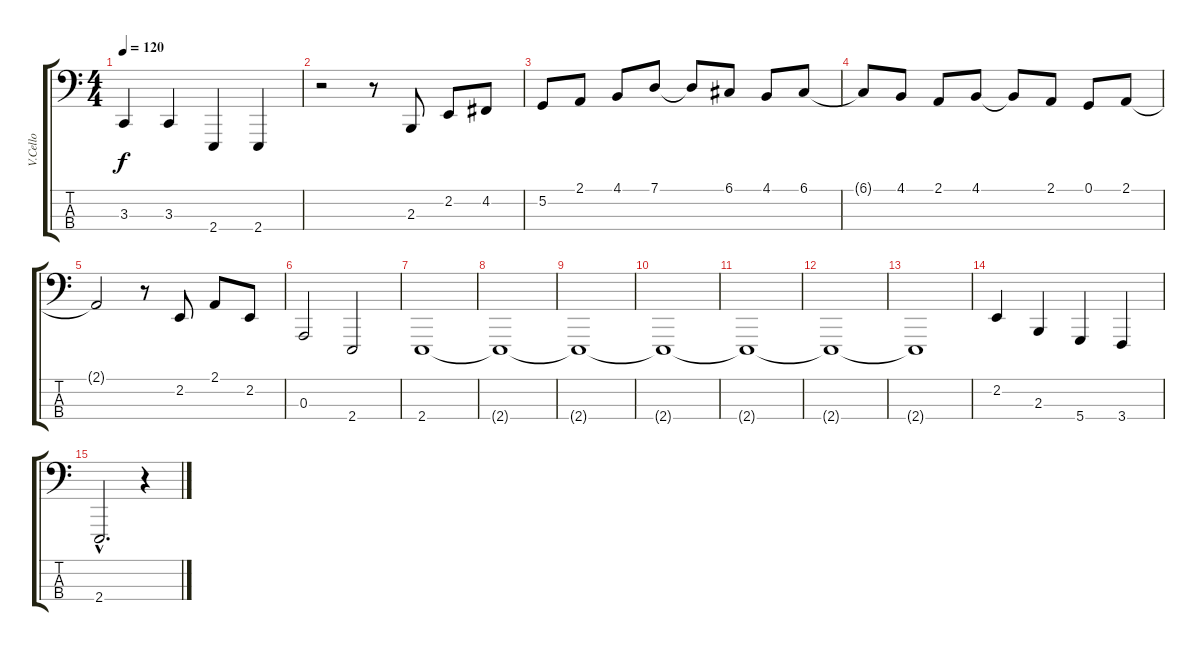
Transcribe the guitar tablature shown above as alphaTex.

\track ("V.Cello" "V.Cello") {instrument cello}
\staff {score tabs}
\tuning (G2 D2 A1 D1) {hide}
\ts (4 4)
\tempo 120
\clef f4
\ks c
3.3.4{dy f} 3.3.4 2.4.4 2.4.4 |
r.2 r.8 2.3.8 2.2.8 4.2.8 |
5.2.8 2.1.8 4.1.8 7.1.8 7.1{t}.8 6.1.8 4.1.8 6.1.8 |
6.1{t}.8 4.1.8 2.1.8 4.1.8 4.1{t}.8 2.1.8 0.1.8 2.1.8 |
2.1{t}.2 r.8 2.2.8 2.1.8 2.2.8 |
0.3.2 2.4.2 |
2.4.1 |
2.4{t}.1 |
2.4{t}.1 |
2.4{t}.1 |
2.4{t}.1 |
2.4{t}.1 |
2.4{t}.1 |
2.2.4 2.3.4 5.4.4 3.4.4 |
2.4{hac}.2{d} r.4
